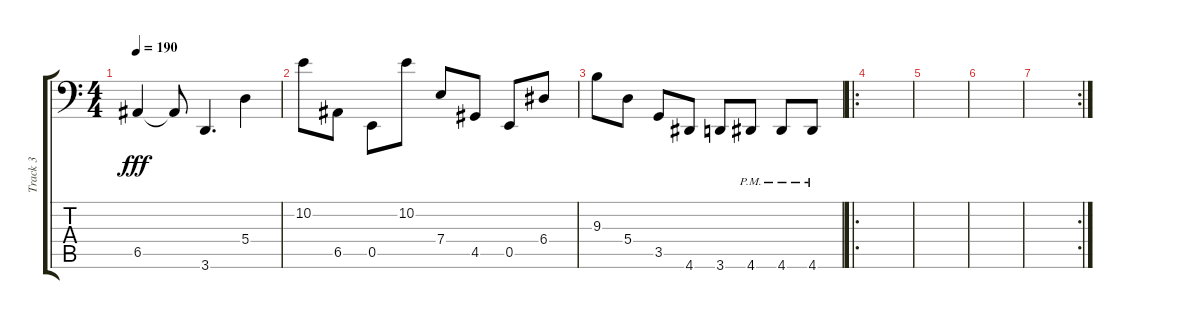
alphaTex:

\track ("Track 3" "Track 3") {instrument slapbass1}
\staff {score tabs}
\tuning (B2 Gb2 D2 A1 E1 B0) {hide}
\ts (4 4)
\tempo 190
\clef f4
\ks c
6.5.4{dy fff} 6.5{t}.8 3.6.4{d} 5.4.4 |
10.2.8 6.5.8 0.5.8 10.2.8 7.4.8 4.5.8 0.5.8 6.4.8 |
9.3.8 5.4.8 3.5.8 4.6.8 3.6.8 4.6{pm}.8 4.6{pm}.8 4.6{pm}.8 |
\ro
|
|
|
\rc 2
